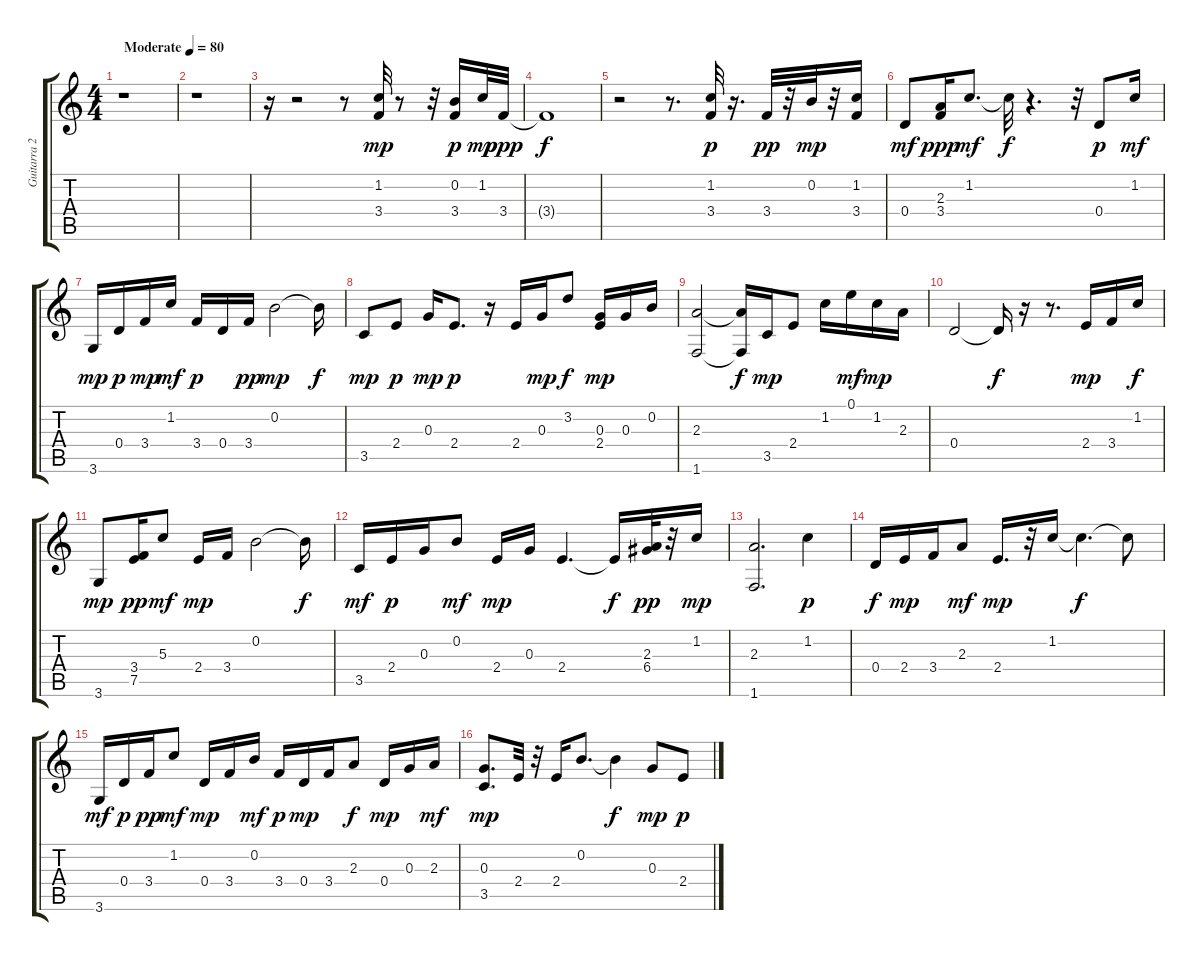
\track ("Guitarra 2" "Guitarra 2") {instrument acousticguitarsteel}
\staff {score tabs}
\tuning (E4 B3 G3 D3 A2 E2) {hide}
\ts (4 4)
\tempo (80 "Moderate")
\clef g2
\ks c
r.1{dy mp instrument acousticguitarsteel} |
r.1 |
r.16 r.2 r.8 (1.2 3.4).32 r.8 r.32 (0.2 3.4).16{dy p} 1.2.32{dy mp} 3.4.32{dy ppp} |
3.4{t}.1{dy f} |
r.2 r.8{d} (1.2 3.4).32{dy p} r.16{d} 3.4.32{dy pp} r.32 0.2.32{dy mp} r.32 (1.2 3.4).16 |
0.4.8{dy mf} (2.3 3.4).16{dy ppp} 1.2.8{d dy mf} 1.2{t}.32{dy f} r.4{d} r.32 0.4.8{dy p} 1.2.16{dy mf} |
3.6.16{dy mp} 0.4.16{dy p} 3.4.16{dy mp} 1.2.16{dy mf} 3.4.16{dy p} 0.4.16 3.4.16{dy pp} 0.2.2{dy mp} 0.2{t}.16{dy f} |
3.5.8{dy mp} 2.4.8{dy p} 0.3.16{dy mp} 2.4.8{d dy p} r.16 2.4.16 0.3.16{dy mp} 3.2.8{dy f} (0.3 2.4).16{dy mp} 0.3.16 0.2.16 |
(2.3 1.6).2 (2.3{t} 1.6{t}).16{dy f} 3.5.16{dy mp} 2.4.8 1.2.16 0.1.16{dy mf} 1.2.16{dy mp} 2.3.16 |
0.4.2 0.4{t}.16{dy f} r.16 r.8{d} 2.4.16{dy mp} 3.4.16 1.2.16{dy f} |
3.6.8{dy mp} (3.4 7.5).16{dy pp} 5.3.8{dy mf} 2.4.16{dy mp} 3.4.16 0.2.2 0.2{t}.16{dy f} |
3.5.16{dy mf} 2.4.16{dy p} 0.3.16 0.2.8{dy mf} 2.4.16{dy mp} 0.3.16 2.4.4{d} 2.4{t}.16{dy f} (2.3 6.4).32{dy pp} r.32 1.2.16{dy mp} |
(2.3 1.6).2{d} 1.2.4{dy p} |
0.4.16{dy f} 2.4.16{dy mp} 3.4.16 2.3.8{dy mf} 2.4.16{d dy mp} r.32 1.2.16 1.2{t}.4{d dy f} 1.2{t}.8 |
3.6.16{dy mf} 0.4.16{dy p} 3.4.16{dy pp} 1.2.8{dy mf} 0.4.16{dy mp} 3.4.16 0.2.16{dy mf} 3.4.16{dy p} 0.4.16{dy mp} 3.4.16 2.3.8{dy f} 0.4.16{dy mp} 0.3.16 2.3.16{dy mf} |
(0.3 3.5).8{d dy mp} 2.4.32 r.32 2.4.16 0.2.8{d} 0.2{t}.4{dy f} 0.3.8{dy mp} 2.4.8{dy p}
